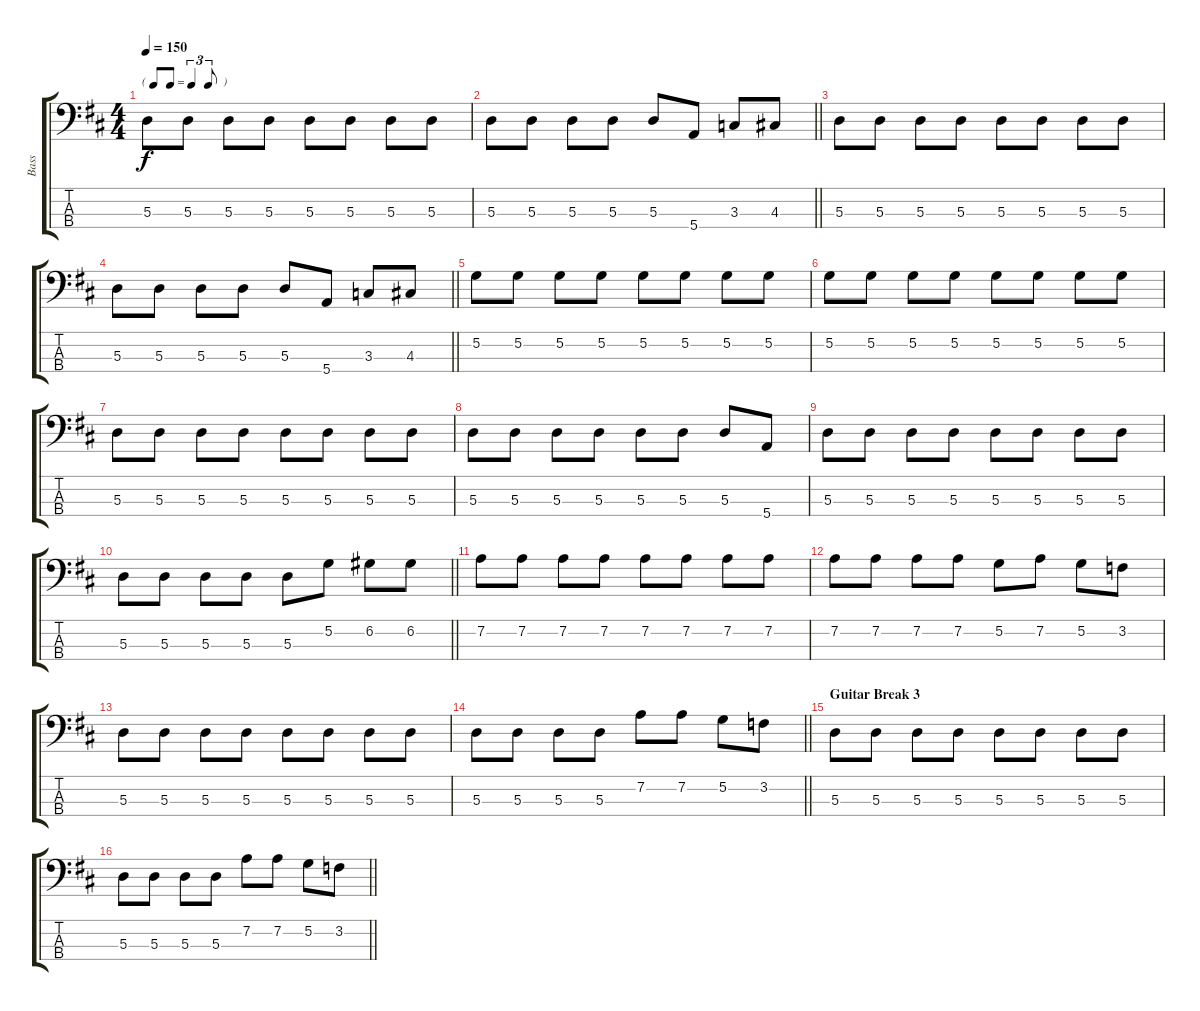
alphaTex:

\track ("Bass" "Bass") {instrument electricbassfinger}
\staff {score tabs}
\tuning (G2 D2 A1 E1) {hide}
\ts (4 4)
\tf triplet8th
\tempo 150
\clef f4
\ks d
5.3.8{dy f} 5.3.8 5.3.8 5.3.8 5.3.8 5.3.8 5.3.8 5.3.8 |
\barLineRight lightlight
5.3.8 5.3.8 5.3.8 5.3.8 5.3.8 5.4.8 3.3.8 4.3.8 |
5.3.8 5.3.8 5.3.8 5.3.8 5.3.8 5.3.8 5.3.8 5.3.8 |
\barLineRight lightlight
5.3.8 5.3.8 5.3.8 5.3.8 5.3.8 5.4.8 3.3.8 4.3.8 |
5.2.8 5.2.8 5.2.8 5.2.8 5.2.8 5.2.8 5.2.8 5.2.8 |
5.2.8 5.2.8 5.2.8 5.2.8 5.2.8 5.2.8 5.2.8 5.2.8 |
5.3.8 5.3.8 5.3.8 5.3.8 5.3.8 5.3.8 5.3.8 5.3.8 |
5.3.8 5.3.8 5.3.8 5.3.8 5.3.8 5.3.8 5.3.8 5.4.8 |
5.3.8 5.3.8 5.3.8 5.3.8 5.3.8 5.3.8 5.3.8 5.3.8 |
\barLineRight lightlight
5.3.8 5.3.8 5.3.8 5.3.8 5.3.8 5.2.8 6.2.8 6.2.8 |
7.2.8 7.2.8 7.2.8 7.2.8 7.2.8 7.2.8 7.2.8 7.2.8 |
7.2.8 7.2.8 7.2.8 7.2.8 5.2.8 7.2.8 5.2.8 3.2.8 |
5.3.8 5.3.8 5.3.8 5.3.8 5.3.8 5.3.8 5.3.8 5.3.8 |
\barLineRight lightlight
5.3.8 5.3.8 5.3.8 5.3.8 7.2.8 7.2.8 5.2.8 3.2.8 |
\section ("" "Guitar Break 3")
5.3.8 5.3.8 5.3.8 5.3.8 5.3.8 5.3.8 5.3.8 5.3.8 |
\barLineRight lightlight
5.3.8 5.3.8 5.3.8 5.3.8 7.2.8 7.2.8 5.2.8 3.2.8
